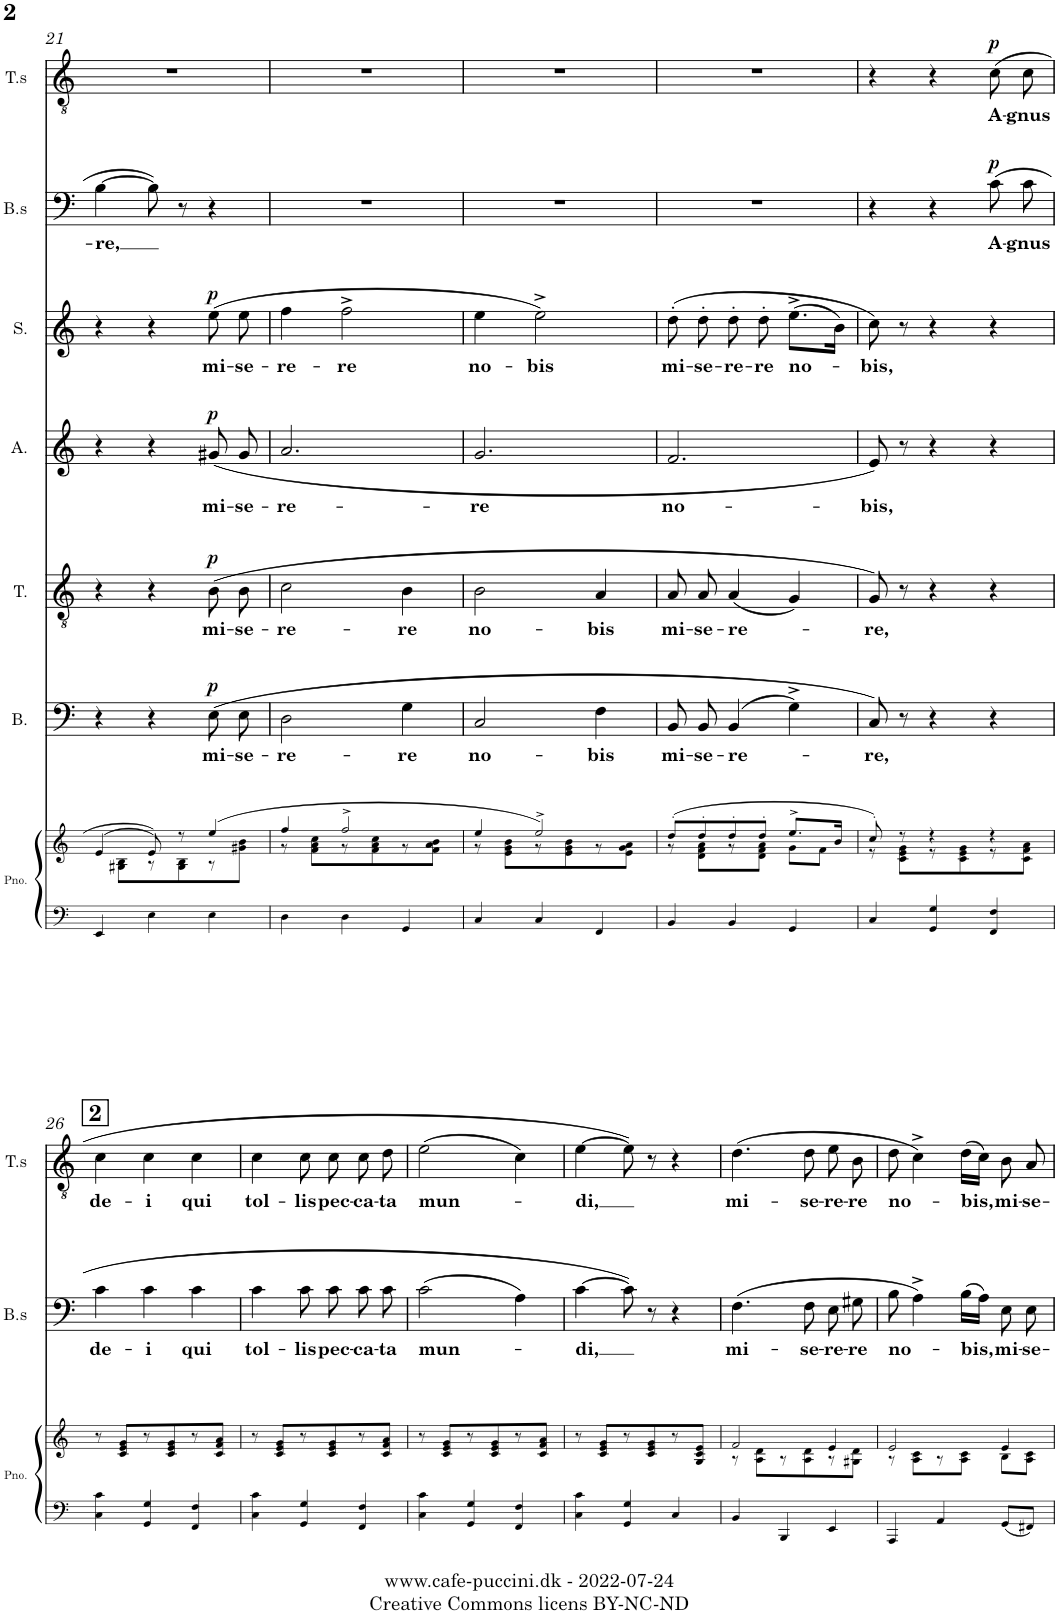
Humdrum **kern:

**kern	**kern	**kern	**text	**dynam	**kern	**text	**dynam	**kern	**text	**dynam	**kern	**text	**dynam	**kern	**text	**dynam	**kern	**text	**dynam
*part7	*part7	*part6	*part6	*part6	*part5	*part5	*part5	*part4	*part4	*part4	*part3	*part3	*part3	*part2	*part2	*part2	*part1	*part1	*part1
*staff8	*staff7	*staff6	*staff6	*staff6	*staff5	*staff5	*staff5	*staff4	*staff4	*staff4	*staff3	*staff3	*staff3	*staff2	*staff2	*staff2	*staff1	*staff1	*staff1
*I"Piano	*	*I"Bass	*	*	*I"Tenor	*	*	*I"Alto	*	*	*I"Soprano	*	*	*I"Bass solo	*	*	*I"Tenor solo	*	*
*I'Pno.	*	*I'B.	*	*	*I'T.	*	*	*I'A.	*	*	*I'S.	*	*	*I'B.s	*	*	*I'T.s	*	*
!!LO:PB:g=z
*clefF4	*clefG2	*clefF4	*	*	*clefGv2	*	*	*clefG2	*	*	*clefG2	*	*	*clefF4	*	*	*clefGv2	*	*
*k[]	*k[]	*k[]	*	*	*k[]	*	*	*k[]	*	*	*k[]	*	*	*k[]	*	*	*k[]	*	*
*M3/4	*M3/4	*M3/4	*	*	*M3/4	*	*	*M3/4	*	*	*M3/4	*	*	*M3/4	*	*	*M3/4	*	*
=21	=21	=21	=21	=21	=21	=21	=21	=21	=21	=21	=21	=21	=21	=21	=21	=21	=21	=21	=21
*	*^	*	*	*	*	*	*	*	*	*	*	*	*	*	*	*	*	*	*
!	!	!	!	!	!	!	!	!	!	!	!	!	!	!	!	!LO:LY:b	!	!	!	!
4EE/	(4e/	8ryy	4r	.	.	4r	.	.	4r	.	.	4r	.	.	[4B\	-re,	.	2.r	.	.
.	.	8G#X\ 8B\L	.	.	.	.	.	.	.	.	.	.	.	.	.	.	.	.	.	.
4E\	8e/)	8r	4r	.	.	4r	.	.	4r	.	.	4r	.	.	8B\]	.	.	.	.	.
.	8r	8G#\ 8B\	.	.	.	.	.	.	.	.	.	.	.	.	8r	.	.	.	.	.
!	!	!	!	!LO:LY:b	!LO:DY:a	!	!LO:LY:b	!LO:DY:a	!	!LO:LY:b	!LO:DY:a	!	!LO:LY:b	!LO:DY:a	!	!	!	!	!	!
4E\	(4ee/	8r	(8E\L	mi-	p	(8B\L	mi-	p	(8g#X/L	mi-	p	(8ee\	mi-	p	4r	.	.	.	.	.
!	!	!	!	!LO:LY:b	!	!	!LO:LY:b	!	!	!LO:LY:b	!	!	!LO:LY:b	!	!	!	!	!	!	!
.	.	8g#X\ 8b\J	8E\J	-se-	.	8B\J	-se-	.	8g#/J	-se-	.	8ee\	-se-	.	.	.	.	.	.	.
=22	=22	=22	=22	=22	=22	=22	=22	=22	=22	=22	=22	=22	=22	=22	=22	=22	=22	=22	=22	=22
!	!	!	!	!LO:LY:b	!	!	!LO:LY:b	!	!	!LO:LY:b	!	!	!LO:LY:b	!	!	!	!	!	!	!
4D\	4ff/	8r	2D\	-re-	.	2c\	-re-	.	2.a/	-re-	.	4ff\	-re-	.	2.r	.	.	2.r	.	.
.	.	8f\ 8a\ 8cc\L	.	.	.	.	.	.	.	.	.	.	.	.	.	.	.	.	.	.
!	!	!	!	!	!	!	!	!	!	!	!	!	!LO:LY:b	!	!	!	!	!	!	!
4D\	2ff^/	8r	.	.	.	.	.	.	.	.	.	2ff^\	-re	.	.	.	.	.	.	.
.	.	8f\ 8a\ 8cc\	.	.	.	.	.	.	.	.	.	.	.	.	.	.	.	.	.	.
!	!	!	!	!LO:LY:b	!	!	!LO:LY:b	!	!	!	!	!	!	!	!	!	!	!	!	!
4GG/	.	8r	4G\	-re	.	4B\	-re	.	.	.	.	.	.	.	.	.	.	.	.	.
.	.	8f\ 8a\ 8b\J	.	.	.	.	.	.	.	.	.	.	.	.	.	.	.	.	.	.
=23	=23	=23	=23	=23	=23	=23	=23	=23	=23	=23	=23	=23	=23	=23	=23	=23	=23	=23	=23	=23
!	!	!	!	!LO:LY:b	!	!	!LO:LY:b	!	!	!LO:LY:b	!	!	!LO:LY:b	!	!	!	!	!	!	!
4C/	4ee/	8r	2C/	no-	.	2B\	no-	.	2.g/	-re	.	4ee\	no-	.	2.r	.	.	2.r	.	.
.	.	8e\ 8g\ 8b\L	.	.	.	.	.	.	.	.	.	.	.	.	.	.	.	.	.	.
!	!	!	!	!	!	!	!	!	!	!	!	!	!LO:LY:b	!	!	!	!	!	!	!
4C/	2ee^/)	8r	.	.	.	.	.	.	.	.	.	2ee^\)	-bis	.	.	.	.	.	.	.
.	.	8e\ 8g\ 8b\	.	.	.	.	.	.	.	.	.	.	.	.	.	.	.	.	.	.
!	!	!	!	!LO:LY:b	!	!	!LO:LY:b	!	!	!	!	!	!	!	!	!	!	!	!	!
4FF/	.	8r	4F\	-bis	.	4A/	-bis	.	.	.	.	.	.	.	.	.	.	.	.	.
.	.	8e\ 8g\ 8a\J	.	.	.	.	.	.	.	.	.	.	.	.	.	.	.	.	.	.
=24	=24	=24	=24	=24	=24	=24	=24	=24	=24	=24	=24	=24	=24	=24	=24	=24	=24	=24	=24	=24
!	!	!	!	!LO:LY:b	!	!	!LO:LY:b	!	!	!LO:LY:b	!	!	!LO:LY:b	!	!	!	!	!	!	!
4BB/	(8dd'/L	8r	8BB/L	mi-	.	8A/L	mi-	.	2.f/	no-	.	(8dd'\	mi-	.	2.r	.	.	2.r	.	.
!	!	!	!	!LO:LY:b	!	!	!LO:LY:b	!	!	!	!	!	!LO:LY:b	!	!	!	!	!	!	!
.	8dd'/	8d\ 8f\ 8a\L	8BB/J	-se-	.	8A/J	-se-	.	.	.	.	8dd'\	-se-	.	.	.	.	.	.	.
!	!	!	!	!LO:LY:b	!	!	!LO:LY:b	!	!	!	!	!	!LO:LY:b	!	!	!	!	!	!	!
4BB/	8dd'/	8r	(4BB/	-re-	.	(4A/	-re-	.	.	.	.	8dd'\	-re-	.	.	.	.	.	.	.
!	!	!	!	!	!	!	!	!	!	!	!	!	!LO:LY:b	!	!	!	!	!	!	!
.	8dd'/J	8d\ 8f\ 8a\J	.	.	.	.	.	.	.	.	.	8dd'\	-re	.	.	.	.	.	.	.
!	!	!	!	!	!	!	!	!	!	!	!	!	!LO:LY:b	!	!	!	!	!	!	!
4GG/	8.ee^/L	8g\L	4G^\)	.	.	4G/)	.	.	.	.	.	(8.ee^\L	no-	.	.	.	.	.	.	.
.	.	8f\J	.	.	.	.	.	.	.	.	.	.	.	.	.	.	.	.	.	.
.	16b/Jk	.	.	.	.	.	.	.	.	.	.	16b\Jk)	.	.	.	.	.	.	.	.
=25	=25	=25	=25	=25	=25	=25	=25	=25	=25	=25	=25	=25	=25	=25	=25	=25	=25	=25	=25	=25
!	!	!	!	!LO:LY:b	!	!	!LO:LY:b	!	!	!LO:LY:b	!	!	!LO:LY:b	!	!	!	!	!	!	!
4C/	8cc'/)	8r	8C/)	-re,	.	8G/)	-re,	.	8e/)	-bis,	.	8cc\)	-bis,	.	4r	.	.	4r	.	.
.	8r	8c\ 8e\ 8g\L	8r	.	.	8r	.	.	8r	.	.	8r	.	.	.	.	.	.	.	.
4GG/ 4G/	4r	8r	4r	.	.	4r	.	.	4r	.	.	4r	.	.	4r	.	.	4r	.	.
.	.	8c\ 8e\ 8g\	.	.	.	.	.	.	.	.	.	.	.	.	.	.	.	.	.	.
!	!	!	!	!	!	!	!	!	!	!	!	!	!	!	!	!LO:LY:b	!LO:DY:a	!	!LO:LY:b	!LO:DY:a
4FF/ 4F/	4r	8r	4r	.	.	4r	.	.	4r	.	.	4r	.	.	(8c\	A-	p	(8c\	A-	p
!	!	!	!	!	!	!	!	!	!	!	!	!	!	!	!	!LO:LY:b	!	!	!LO:LY:b	!
.	.	8c\ 8f\ 8a\J	.	.	.	.	.	.	.	.	.	.	.	.	8c\	-gnus	.	8c\	-gnus	.
!!LO:LB:g=z
!!LO:REH:place=s1:a:B:cj:fs=14:t=2
=26	=26	=26	=26	=26	=26	=26	=26	=26	=26	=26	=26	=26	=26	=26	=26	=26	=26	=26	=26	=26
!	!	!	!	!	!	!	!	!	!	!	!	!	!	!	!	!LO:LY:b	!	!	!LO:LY:b	!
*	*v	*v	*	*	*	*	*	*	*	*	*	*	*	*	*	*	*	*	*	*
4C\ 4c\	8r	2.r	.	.	2.r	.	.	2.r	.	.	2.r	.	.	4c\	de-	.	4c\	de-	.
.	8c/ 8e/ 8g/L	.	.	.	.	.	.	.	.	.	.	.	.	.	.	.	.	.	.
!	!	!	!	!	!	!	!	!	!	!	!	!	!	!	!LO:LY:b	!	!	!LO:LY:b	!
4GG/ 4G/	8r	.	.	.	.	.	.	.	.	.	.	.	.	4c\	-i	.	4c\	-i	.
.	8c/ 8e/ 8g/	.	.	.	.	.	.	.	.	.	.	.	.	.	.	.	.	.	.
!	!	!	!	!	!	!	!	!	!	!	!	!	!	!	!LO:LY:b	!	!	!LO:LY:b	!
4FF/ 4F/	8r	.	.	.	.	.	.	.	.	.	.	.	.	4c\	qui	.	4c\	qui	.
.	8c/ 8f/ 8a/J	.	.	.	.	.	.	.	.	.	.	.	.	.	.	.	.	.	.
=27	=27	=27	=27	=27	=27	=27	=27	=27	=27	=27	=27	=27	=27	=27	=27	=27	=27	=27	=27
!	!	!	!	!	!	!	!	!	!	!	!	!	!	!	!LO:LY:b	!	!	!LO:LY:b	!
4C\ 4c\	8r	2.r	.	.	2.r	.	.	2.r	.	.	2.r	.	.	4c\	tol-	.	4c\	tol-	.
.	8c/ 8e/ 8g/L	.	.	.	.	.	.	.	.	.	.	.	.	.	.	.	.	.	.
!	!	!	!	!	!	!	!	!	!	!	!	!	!	!	!LO:LY:b	!	!	!LO:LY:b	!
4GG/ 4G/	8r	.	.	.	.	.	.	.	.	.	.	.	.	8c\	-lis	.	8c\	-lis	.
!	!	!	!	!	!	!	!	!	!	!	!	!	!	!	!LO:LY:b	!	!	!LO:LY:b	!
.	8c/ 8e/ 8g/	.	.	.	.	.	.	.	.	.	.	.	.	8c\	pec-	.	8c\	pec-	.
!	!	!	!	!	!	!	!	!	!	!	!	!	!	!	!LO:LY:b	!	!	!LO:LY:b	!
4FF/ 4F/	8r	.	.	.	.	.	.	.	.	.	.	.	.	8c\	-ca-	.	8c\	-ca-	.
!	!	!	!	!	!	!	!	!	!	!	!	!	!	!	!LO:LY:b	!	!	!LO:LY:b	!
.	8c/ 8f/ 8a/J	.	.	.	.	.	.	.	.	.	.	.	.	8c\	-ta	.	8d\	-ta	.
=28	=28	=28	=28	=28	=28	=28	=28	=28	=28	=28	=28	=28	=28	=28	=28	=28	=28	=28	=28
!	!	!	!	!	!	!	!	!	!	!	!	!	!	!	!LO:LY:b	!	!	!LO:LY:b	!
4C\ 4c\	8r	2.r	.	.	2.r	.	.	2.r	.	.	2.r	.	.	(2c\	mun-	.	(2e\	mun-	.
.	8c/ 8e/ 8g/L	.	.	.	.	.	.	.	.	.	.	.	.	.	.	.	.	.	.
4GG/ 4G/	8r	.	.	.	.	.	.	.	.	.	.	.	.	.	.	.	.	.	.
.	8c/ 8e/ 8g/	.	.	.	.	.	.	.	.	.	.	.	.	.	.	.	.	.	.
4FF/ 4F/	8r	.	.	.	.	.	.	.	.	.	.	.	.	4A\)	.	.	4c\)	.	.
.	8c/ 8f/ 8a/J	.	.	.	.	.	.	.	.	.	.	.	.	.	.	.	.	.	.
=29	=29	=29	=29	=29	=29	=29	=29	=29	=29	=29	=29	=29	=29	=29	=29	=29	=29	=29	=29
!	!	!	!	!	!	!	!	!	!	!	!	!	!	!	!LO:LY:b	!	!	!LO:LY:b	!
4C\ 4c\	8r	2.r	.	.	2.r	.	.	2.r	.	.	2.r	.	.	[4c\	-di,	.	[4e\	-di,	.
.	8c/ 8e/ 8g/L	.	.	.	.	.	.	.	.	.	.	.	.	.	.	.	.	.	.
4GG/ 4G/	8r	.	.	.	.	.	.	.	.	.	.	.	.	8c\])	.	.	8e\])	.	.
.	8c/ 8e/ 8g/	.	.	.	.	.	.	.	.	.	.	.	.	8r	.	.	8r	.	.
4C/	8r	.	.	.	.	.	.	.	.	.	.	.	.	4r	.	.	4r	.	.
.	8G/ 8c/ 8e/J	.	.	.	.	.	.	.	.	.	.	.	.	.	.	.	.	.	.
=30	=30	=30	=30	=30	=30	=30	=30	=30	=30	=30	=30	=30	=30	=30	=30	=30	=30	=30	=30
*	*^	*	*	*	*	*	*	*	*	*	*	*	*	*	*	*	*	*	*
!	!	!	!	!	!	!	!	!	!	!	!	!	!	!	!	!LO:LY:b	!	!	!LO:LY:b	!
4BB/	2f/	8r	2.r	.	.	2.r	.	.	2.r	.	.	2.r	.	.	(4.F\	mi-	.	(4.d\	mi-	.
.	.	8A\ 8d\L	.	.	.	.	.	.	.	.	.	.	.	.	.	.	.	.	.	.
4BBB/	.	8r	.	.	.	.	.	.	.	.	.	.	.	.	.	.	.	.	.	.
!	!	!	!	!	!	!	!	!	!	!	!	!	!	!	!	!LO:LY:b	!	!	!LO:LY:b	!
.	.	8A\ 8d\	.	.	.	.	.	.	.	.	.	.	.	.	8F\	-se-	.	8d\	-se-	.
!	!	!	!	!	!	!	!	!	!	!	!	!	!	!	!	!LO:LY:b	!	!	!LO:LY:b	!
4EE/	4e/	8r	.	.	.	.	.	.	.	.	.	.	.	.	8E\	-re-	.	8e\	-re-	.
!	!	!	!	!	!	!	!	!	!	!	!	!	!	!	!	!LO:LY:b	!	!	!LO:LY:b	!
.	.	8G#X\ 8d\J	.	.	.	.	.	.	.	.	.	.	.	.	8G#X\	-re	.	8B\	-re	.
=31	=31	=31	=31	=31	=31	=31	=31	=31	=31	=31	=31	=31	=31	=31	=31	=31	=31	=31	=31	=31
!	!	!	!	!	!	!	!	!	!	!	!	!	!	!	!	!LO:LY:b	!	!	!LO:LY:b	!
4AAA/	2e/	8r	2.r	.	.	2.r	.	.	2.r	.	.	2.r	.	.	8B\	no-	.	8d\	no-	.
.	.	8A\ 8c\L	.	.	.	.	.	.	.	.	.	.	.	.	4A^\)	.	.	4c^\)	.	.
4AA/	.	8r	.	.	.	.	.	.	.	.	.	.	.	.	.	.	.	.	.	.
!	!	!	!	!	!	!	!	!	!	!	!	!	!	!	!	!LO:LY:b	!	!	!LO:LY:b	!
.	.	8A\ 8c\J	.	.	.	.	.	.	.	.	.	.	.	.	(16B\LL	-bis,	.	(16d\LL	-bis,	.
.	.	.	.	.	.	.	.	.	.	.	.	.	.	.	16A\JJ)	.	.	16c\JJ)	.	.
!	!	!	!	!	!	!	!	!	!	!	!	!	!	!	!	!LO:LY:b	!	!	!LO:LY:b	!
8GG/L	4e/	8B\L	.	.	.	.	.	.	.	.	.	.	.	.	8E\	mi-	.	8B\	mi-	.
!	!	!	!	!	!	!	!	!	!	!	!	!	!	!	!	!LO:LY:b	!	!	!LO:LY:b	!
8FF#X/J	.	8A\ 8c\J	.	.	.	.	.	.	.	.	.	.	.	.	8E\	-se-	.	8A/	-se-	.
*	*v	*v	*	*	*	*	*	*	*	*	*	*	*	*	*	*	*	*	*	*
=	=	=	=	=	=	=	=	=	=	=	=	=	=	=	=	=	=	=	=
*-	*-	*-	*-	*-	*-	*-	*-	*-	*-	*-	*-	*-	*-	*-	*-	*-	*-	*-	*-
